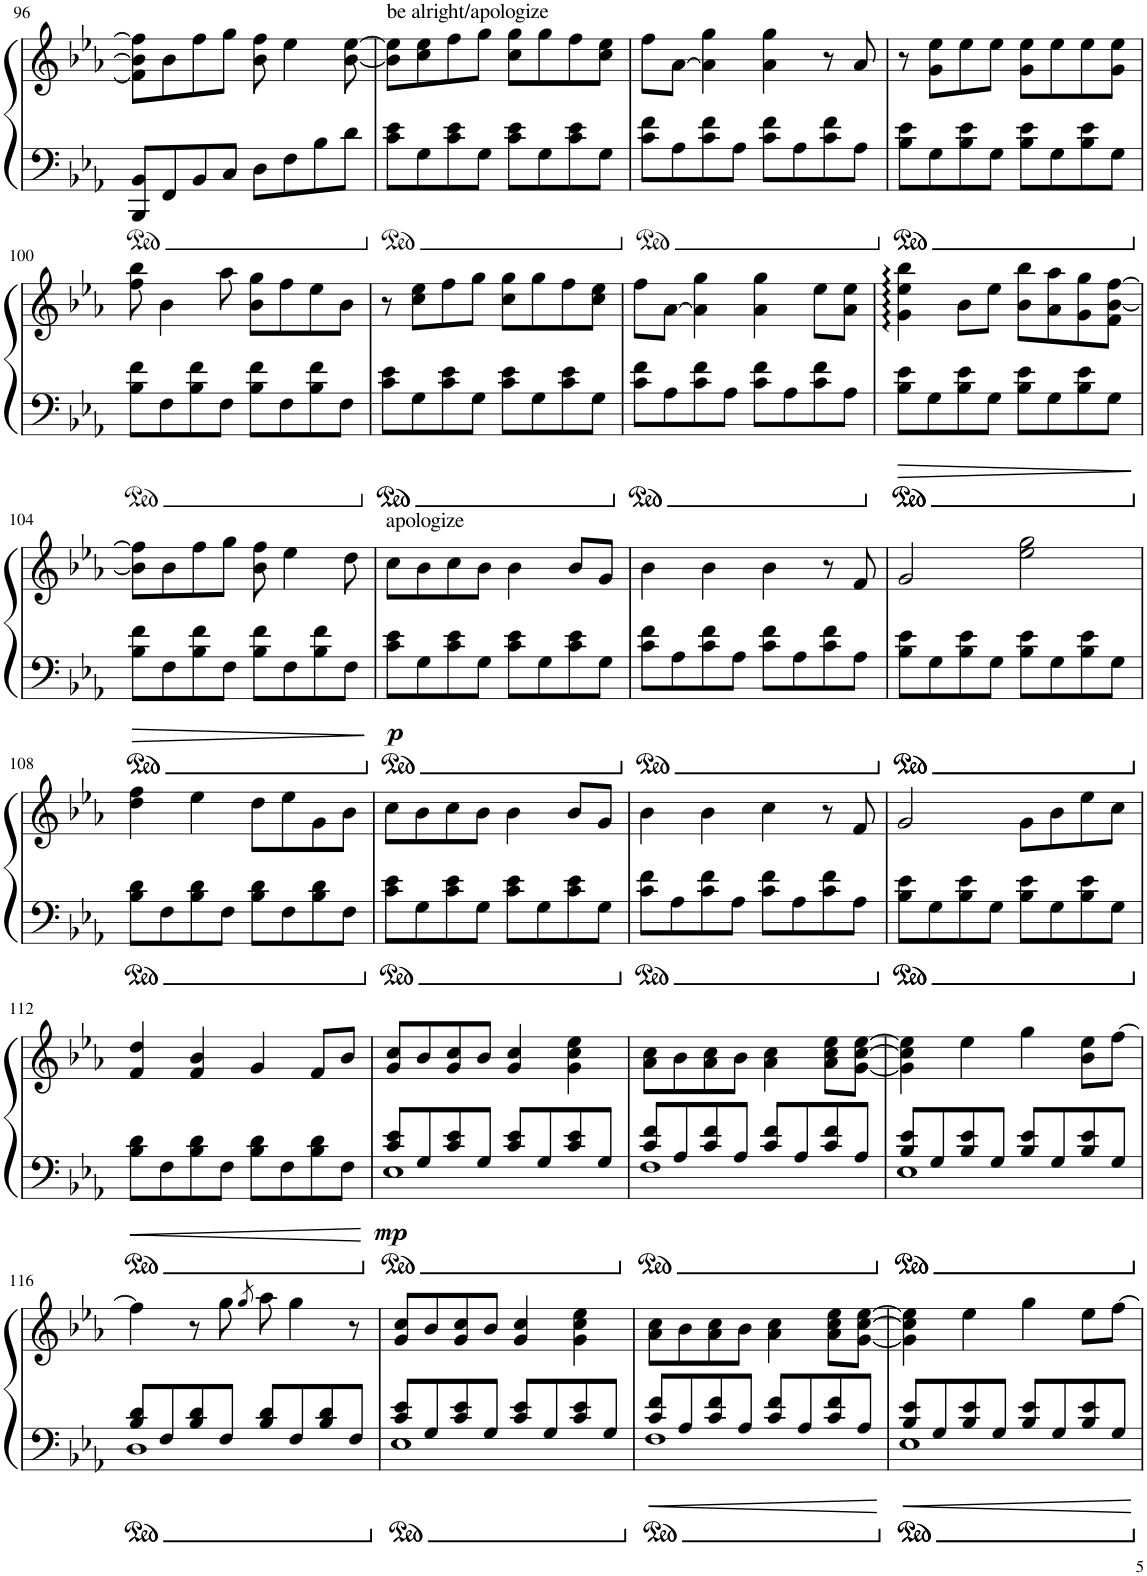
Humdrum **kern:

**kern	**kern	**dynam
*part1	*part1	*part1
*staff2	*staff1	*staff1/2
*I"Piano	*	*
*I'Pno.	*	*
!!LO:PB:g=z
*clefF4	*clefG2	*
*k[b-e-a-]	*k[b-e-a-]	*
*M4/4	*M4/4	*
=96	=96	=96
8BBB-/ 8BB-/L	8f\] 8b-\] 8ff\]L	.
8FF/	8b-\	.
8BB-/	8ff\	.
8C/J	8gg\J	.
8D\L	8b-\ 8ff\	.
8F\	4ee-\	.
8B-\	.	.
8d\J	[8b-\ [8ee-\	.
=97	=97	=97
!	!LO:TX:a:t=be alright/apologize	!
8c\ 8e-\L	8b-\] 8ee-\]L	.
8G\	8cc\ 8ee-\	.
8c\ 8e-\	8ff\	.
8G\J	8gg\J	.
8c\ 8e-\L	8cc\ 8gg\L	.
8G\	8gg\	.
8c\ 8e-\	8ff\	.
8G\J	8cc\ 8ee-\J	.
=98	=98	=98
8c\ 8f\L	8ff\L	.
8A-\	[8a-\J	.
8c\ 8f\	4a-\] 4gg\	.
8A-\J	.	.
8c\ 8f\L	4a-\ 4gg\	.
8A-\	.	.
8c\ 8f\	8r	.
8A-\J	8a-/	.
=99	=99	=99
8B-\ 8e-\L	8r	.
8G\	8g\ 8ee-\L	.
8B-\ 8e-\	8ee-\	.
8G\J	8ee-\J	.
8B-\ 8e-\L	8g\ 8ee-\L	.
8G\	8ee-\	.
8B-\ 8e-\	8ee-\	.
8G\J	8g\ 8ee-\J	.
!!LO:LB:g=z
=100	=100	=100
8B-\ 8f\L	8ff\ 8bb-\	.
8F\	4b-\	.
8B-\ 8f\	.	.
8F\J	8aa-\	.
8B-\ 8f\L	8b-\ 8gg\L	.
8F\	8ff\	.
8B-\ 8f\	8ee-\	.
8F\J	8b-\J	.
=101	=101	=101
8c\ 8e-\L	8r	.
8G\	8cc\ 8ee-\L	.
8c\ 8e-\	8ff\	.
8G\J	8gg\J	.
8c\ 8e-\L	8cc\ 8gg\L	.
8G\	8gg\	.
8c\ 8e-\	8ff\	.
8G\J	8cc\ 8ee-\J	.
=102	=102	=102
8c\ 8f\L	8ff\L	.
8A-\	[8a-\J	.
8c\ 8f\	4a-\] 4gg\	.
8A-\J	.	.
8c\ 8f\L	4a-\ 4gg\	.
8A-\	.	.
8c\ 8f\	8ee-\L	.
8A-\J	8a-\ 8ee-\J	.
=103	=103	=103
8B-\ 8e-\L	4g\ 4ee-\ 4bb-\	.
8G\	.	.
8B-\ 8e-\	8b-\L	.
8G\J	8ee-\J	.
8B-\ 8e-\L	8b-\ 8bb-\L	.
8G\	8a-\ 8aa-\	.
8B-\ 8e-\	8g\ 8gg\	.
8G\J	8f\ [8b-\ [8ff\J	.
!!LO:LB:g=z
=104	=104	=104
8B-\ 8f\L	8b-\] 8ff\]L	.
8F\	8b-\	.
8B-\ 8f\	8ff\	.
8F\J	8gg\J	.
8B-\ 8f\L	8b-\ 8ff\	.
8F\	4ee-\	.
8B-\ 8f\	.	.
8F\J	8dd\	.
=105	=105	=105
!	!LO:TX:a:t=apologize	!
!	!	!LO:DY:b=2
8c\ 8e-\L	8cc\L	p
8G\	8b-\	.
8c\ 8e-\	8cc\	.
8G\J	8b-\J	.
8c\ 8e-\L	4b-\	.
8G\	.	.
8c\ 8e-\	8b-/L	.
8G\J	8g/J	.
=106	=106	=106
8c\ 8f\L	4b-\	.
8A-\	.	.
8c\ 8f\	4b-\	.
8A-\J	.	.
8c\ 8f\L	4b-\	.
8A-\	.	.
8c\ 8f\	8r	.
8A-\J	8f/	.
=107	=107	=107
8B-\ 8e-\L	2g/	.
8G\	.	.
8B-\ 8e-\	.	.
8G\J	.	.
8B-\ 8e-\L	2ee-\ 2gg\	.
8G\	.	.
8B-\ 8e-\	.	.
8G\J	.	.
!!LO:LB:g=z
=108	=108	=108
8B-\ 8d\L	4dd\ 4ff\	.
8F\	.	.
8B-\ 8d\	4ee-\	.
8F\J	.	.
8B-\ 8d\L	8dd\L	.
8F\	8ee-\	.
8B-\ 8d\	8g\	.
8F\J	8b-\J	.
=109	=109	=109
8c\ 8e-\L	8cc\L	.
8G\	8b-\	.
8c\ 8e-\	8cc\	.
8G\J	8b-\J	.
8c\ 8e-\L	4b-\	.
8G\	.	.
8c\ 8e-\	8b-/L	.
8G\J	8g/J	.
=110	=110	=110
8c\ 8f\L	4b-\	.
8A-\	.	.
8c\ 8f\	4b-\	.
8A-\J	.	.
8c\ 8f\L	4cc\	.
8A-\	.	.
8c\ 8f\	8r	.
8A-\J	8f/	.
=111	=111	=111
8B-\ 8e-\L	2g/	.
8G\	.	.
8B-\ 8e-\	.	.
8G\J	.	.
8B-\ 8e-\L	8g\L	.
8G\	8b-\	.
8B-\ 8e-\	8ee-\	.
8G\J	8cc\J	.
!!LO:LB:g=z
=112	=112	=112
8B-\ 8d\L	4f/ 4dd/	.
8F\	.	.
8B-\ 8d\	4f/ 4b-/	.
8F\J	.	.
8B-\ 8d\L	4g/	.
8F\	.	.
8B-\ 8d\	8f/L	.
8F\J	8b-/J	.
=113	=113	=113
*^	*	*
!	!	!	!LO:DY:b=2
8c/ 8e-/L	1E-	8g/ 8cc/L	mp
8G/	.	8b-/	.
8c/ 8e-/	.	8g/ 8cc/	.
8G/J	.	8b-/J	.
8c/ 8e-/L	.	4g/ 4cc/	.
8G/	.	.	.
8c/ 8e-/	.	4g\ 4cc\ 4ee-\	.
8G/J	.	.	.
=114	=114	=114	=114
8c/ 8f/L	1F	8a-\ 8cc\L	.
8A-/	.	8b-\	.
8c/ 8f/	.	8a-\ 8cc\	.
8A-/J	.	8b-\J	.
8c/ 8f/L	.	4a-\ 4cc\	.
8A-/	.	.	.
8c/ 8f/	.	8a-\ 8cc\ 8ee-\L	.
8A-/J	.	[8g\ [8cc\ [8ee-\J	.
=115	=115	=115	=115
8B-/ 8e-/L	1E-	4g\] 4cc\] 4ee-\]	.
8G/	.	.	.
8B-/ 8e-/	.	4ee-\	.
8G/J	.	.	.
8B-/ 8e-/L	.	4gg\	.
8G/	.	.	.
8B-/ 8e-/	.	8b-\ 8ee-\L	.
8G/J	.	[8ff\J	.
!!LO:LB:g=z
=116	=116	=116	=116
8B-/ 8d/L	1D	4ff\]	.
8F/	.	.	.
8B-/ 8d/	.	8r	.
8F/J	.	8gg\	.
.	.	8qgg/	.
8B-/ 8d/L	.	8aa-\	.
8F/	.	4gg\	.
8B-/ 8d/	.	.	.
8F/J	.	8r	.
=117	=117	=117	=117
8c/ 8e-/L	1E-	8g/ 8cc/L	.
8G/	.	8b-/	.
8c/ 8e-/	.	8g/ 8cc/	.
8G/J	.	8b-/J	.
8c/ 8e-/L	.	4g/ 4cc/	.
8G/	.	.	.
8c/ 8e-/	.	4g\ 4cc\ 4ee-\	.
8G/J	.	.	.
=118	=118	=118	=118
8c/ 8f/L	1F	8a-\ 8cc\L	.
8A-/	.	8b-\	.
8c/ 8f/	.	8a-\ 8cc\	.
8A-/J	.	8b-\J	.
8c/ 8f/L	.	4a-\ 4cc\	.
8A-/	.	.	.
8c/ 8f/	.	8a-\ 8cc\ 8ee-\L	.
8A-/J	.	[8g\ [8cc\ [8ee-\J	.
=119	=119	=119	=119
8B-/ 8e-/L	1E-	4g\] 4cc\] 4ee-\]	.
8G/	.	.	.
8B-/ 8e-/	.	4ee-\	.
8G/J	.	.	.
8B-/ 8e-/L	.	4gg\	.
8G/	.	.	.
8B-/ 8e-/	.	8ee-\L	.
8G/J	.	[8ff\J	.
*v	*v	*	*
=	=	=
*-	*-	*-
